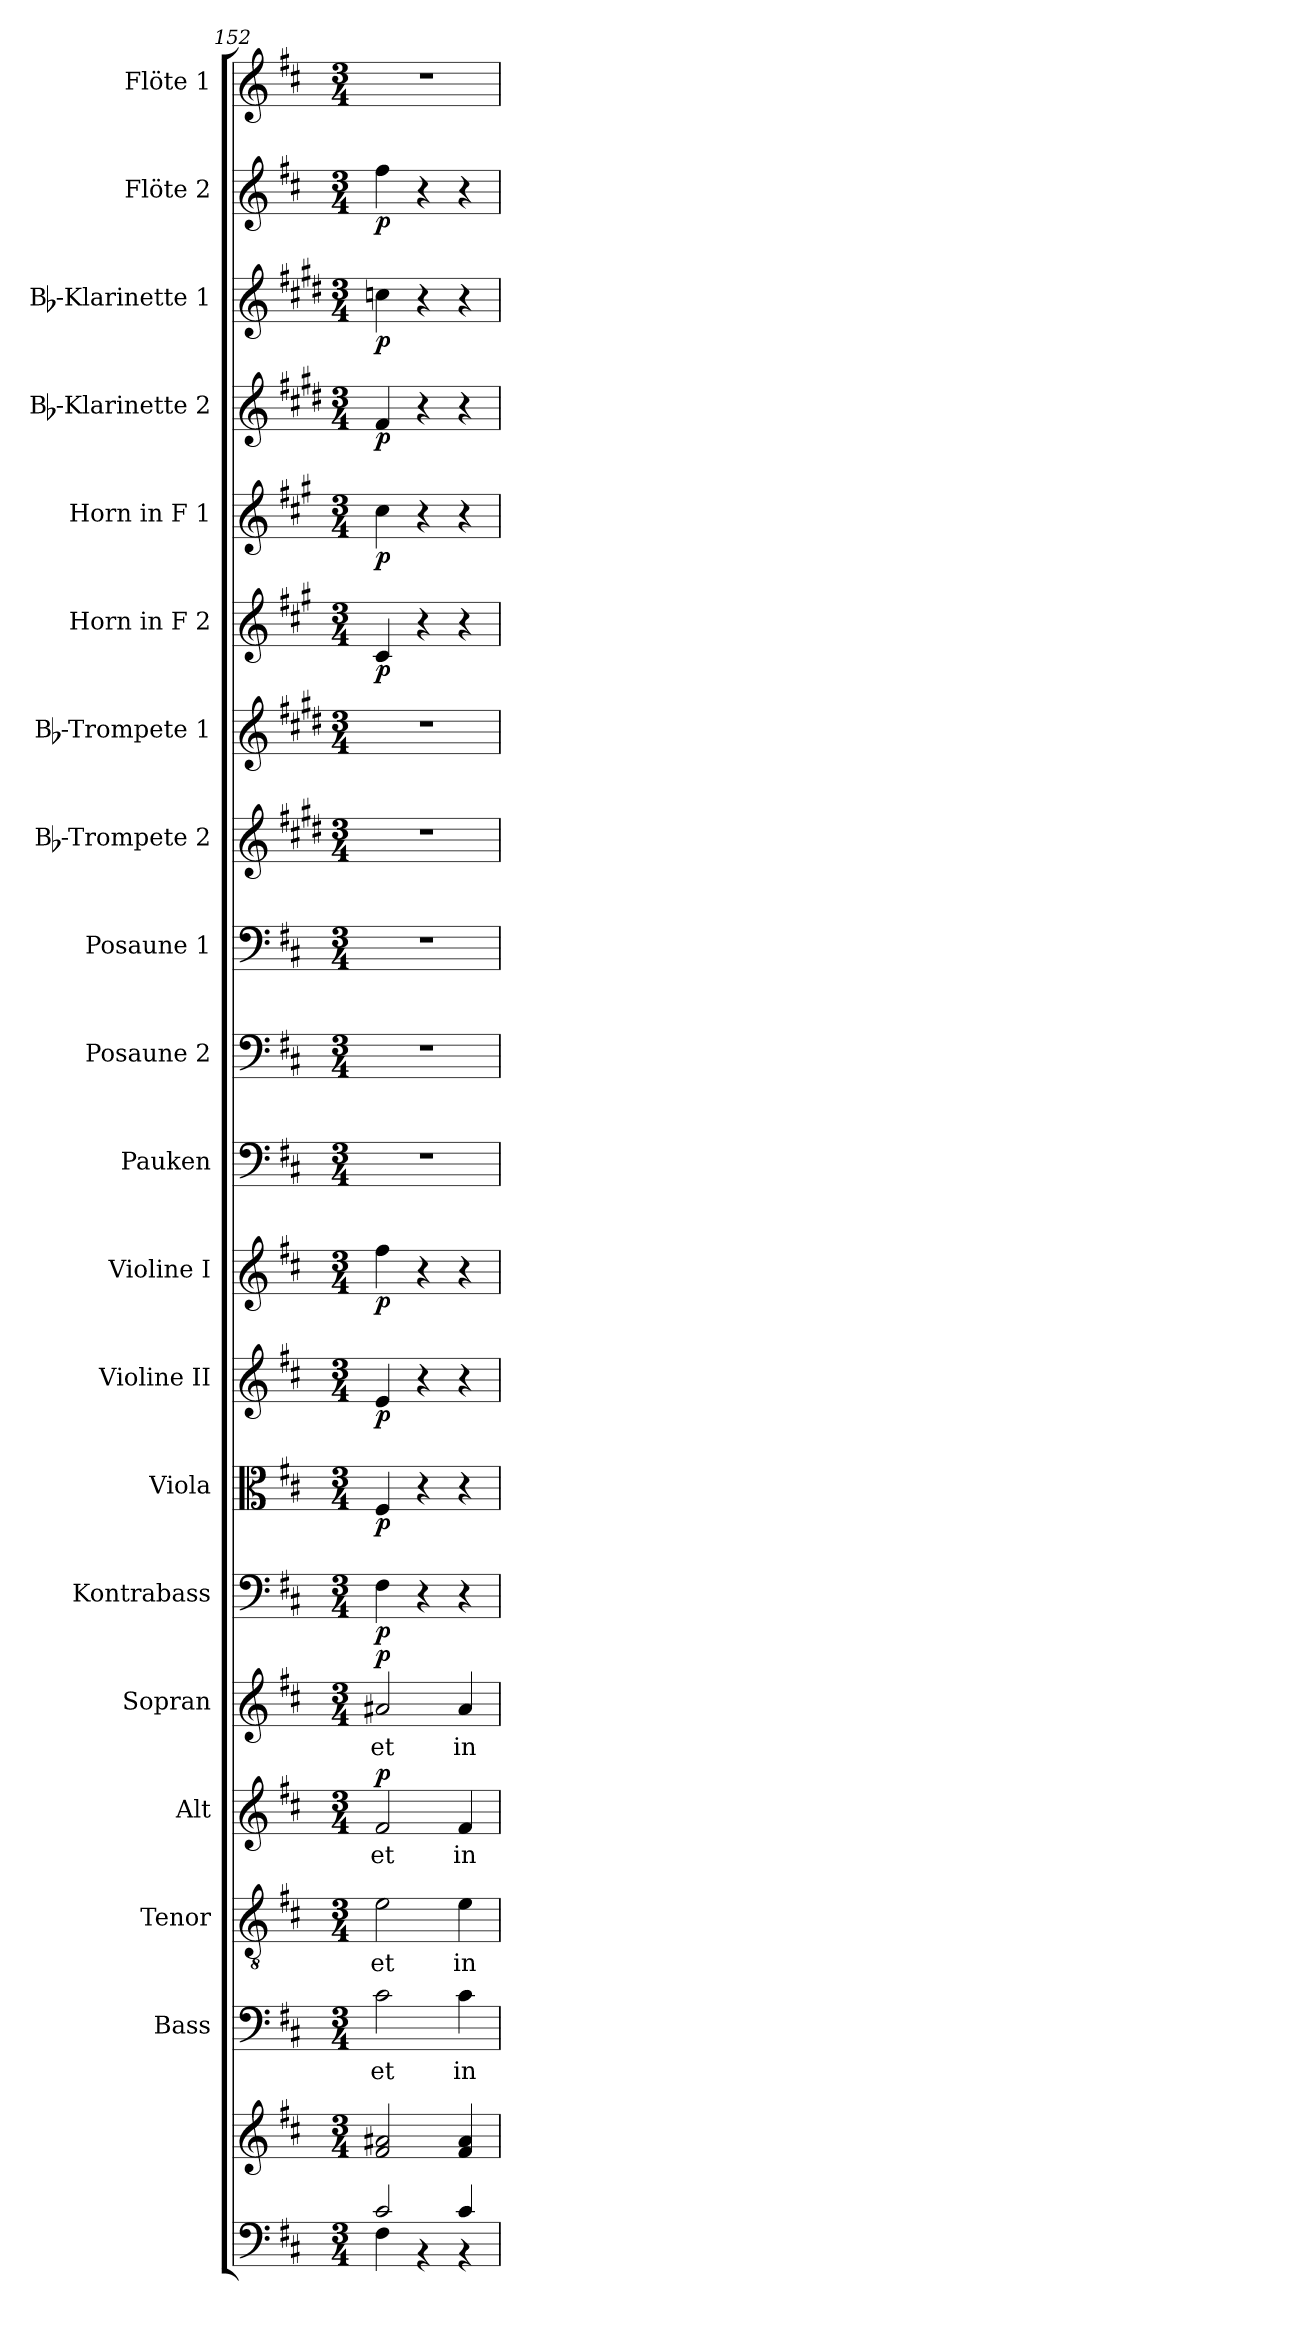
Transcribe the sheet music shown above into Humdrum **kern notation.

**kern	**kern	**kern	**text	**kern	**text	**kern	**text	**dynam	**kern	**text	**dynam	**kern	**dynam	**kern	**dynam	**kern	**dynam	**kern	**dynam	**kern	**kern	**kern	**kern	**kern	**kern	**dynam	**kern	**dynam	**kern	**dynam	**kern	**dynam	**kern	**dynam	**kern
*part20	*part20	*part19	*part19	*part18	*part18	*part17	*part17	*part17	*part16	*part16	*part16	*part15	*part15	*part14	*part14	*part13	*part13	*part12	*part12	*part11	*part10	*part9	*part8	*part7	*part6	*part6	*part5	*part5	*part4	*part4	*part3	*part3	*part2	*part2	*part1
*staff21	*staff20	*staff19	*staff19	*staff18	*staff18	*staff17	*staff17	*staff17	*staff16	*staff16	*staff16	*staff15	*staff15	*staff14	*staff14	*staff13	*staff13	*staff12	*staff12	*staff11	*staff10	*staff9	*staff8	*staff7	*staff6	*staff6	*staff5	*staff5	*staff4	*staff4	*staff3	*staff3	*staff2	*staff2	*staff1
*	*	*I"Bass	*	*I"Tenor	*	*I"Alt	*	*	*I"Sopran	*	*	*I"Kontrabass	*	*I"Viola	*	*I"Violine II	*	*I"Violine I	*	*I"Pauken	*I"Posaune 2	*I"Posaune 1	*I"Bb-Trompete 2	*I"Bb-Trompete 1	*I"Horn in F 2	*	*I"Horn in F 1	*	*I"Bb-Klarinette 2	*	*I"Bb-Klarinette 1	*	*I"Flöte 2	*	*I"Flöte 1
*	*	*I'B.	*	*I'T.	*	*I'A.	*	*	*I'S.	*	*	*I'Kb.	*	*I'Vla.	*	*I'Vl. II	*	*I'Vl. I	*	*I'Pk.	*I'Pos. 2	*I'Pos. 1	*I'Bb Trp. 2	*I'Bb Trp. 1	*	*	*	*	*I'Bb Kl. 2	*	*I'Bb Kl. 1	*	*I'Fl. 2	*	*I'Fl. 1
*clefF4	*clefG2	*clefF4	*	*clefGv2	*	*clefG2	*	*	*clefG2	*	*	*clefF4	*	*clefC3	*	*clefG2	*	*clefG2	*	*clefF4	*clefF4	*clefF4	*clefG2	*clefG2	*clefG2	*	*clefG2	*	*clefG2	*	*clefG2	*	*clefG2	*	*clefG2
*	*	*	*	*	*	*	*	*	*	*	*	*ITrd7c12	*	*	*	*	*	*	*	*	*	*	*ITrd1c2	*ITrd1c2	*ITrd4c7	*	*ITrd4c7	*	*ITrd1c2	*	*ITrd1c2	*	*	*	*
*k[f#c#]	*k[f#c#]	*k[f#c#]	*	*k[f#c#]	*	*k[f#c#]	*	*	*k[f#c#]	*	*	*k[f#c#]	*	*k[f#c#]	*	*k[f#c#]	*	*k[f#c#]	*	*k[f#c#]	*k[f#c#]	*k[f#c#]	*k[f#c#]	*k[f#c#]	*k[f#c#]	*	*k[f#c#]	*	*k[f#c#]	*	*k[f#c#]	*	*k[f#c#]	*	*k[f#c#]
*D:	*D:	*D:	*	*D:	*	*D:	*	*	*D:	*	*	*D:	*	*D:	*	*D:	*	*D:	*	*D:	*D:	*D:	*D:	*D:	*D:	*	*D:	*	*D:	*	*D:	*	*D:	*	*D:
*M3/4	*M3/4	*M3/4	*	*M3/4	*	*M3/4	*	*	*M3/4	*	*	*M3/4	*	*M3/4	*	*M3/4	*	*M3/4	*	*M3/4	*M3/4	*M3/4	*M3/4	*M3/4	*M3/4	*	*M3/4	*	*M3/4	*	*M3/4	*	*M3/4	*	*M3/4
=152	=152	=152	=152	=152	=152	=152	=152	=152	=152	=152	=152	=152	=152	=152	=152	=152	=152	=152	=152	=152	=152	=152	=152	=152	=152	=152	=152	=152	=152	=152	=152	=152	=152	=152	=152
*^	*	*	*	*	*	*	*	*	*	*	*	*	*	*	*	*	*	*	*	*	*	*	*	*	*	*	*	*	*	*	*	*	*	*	*
!	!	!	!	!LO:LY:b	!	!LO:LY:b	!	!LO:LY:b	!LO:DY:a	!	!LO:LY:b	!LO:DY:a	!	!LO:DY:b	!	!LO:DY:b	!	!LO:DY:b	!	!LO:DY:b	!	!	!	!	!	!	!LO:DY:b	!	!LO:DY:b	!	!LO:DY:b	!	!LO:DY:b	!	!LO:DY:b	!
2c#/	4F#\	2f#/ 2a#X/	2c#\	et	2e\	et	2f#/	et	p	2a#X/	et	p	4FF#\	p	4F#/	p	4e/	p	4ff#\	p	2.r	2.r	2.r	2.r	2.r	4F#/	p	4f#\	p	4e/	p	4b-X\	p	4ff#\	p	2.r
.	4r	.	.	.	.	.	.	.	.	.	.	.	4r	.	4r	.	4r	.	4r	.	.	.	.	.	.	4r	.	4r	.	4r	.	4r	.	4r	.	.
!	!	!	!	!LO:LY:b	!	!LO:LY:b	!	!LO:LY:b	!	!	!LO:LY:b	!	!	!	!	!	!	!	!	!	!	!	!	!	!	!	!	!	!	!	!	!	!	!	!	!
4c#/	4r	4f#/ 4a#/	4c#\	in	4e\	in	4f#/	in	.	4a#/	in	.	4r	.	4r	.	4r	.	4r	.	.	.	.	.	.	4r	.	4r	.	4r	.	4r	.	4r	.	.
*v	*v	*	*	*	*	*	*	*	*	*	*	*	*	*	*	*	*	*	*	*	*	*	*	*	*	*	*	*	*	*	*	*	*	*	*	*
=	=	=	=	=	=	=	=	=	=	=	=	=	=	=	=	=	=	=	=	=	=	=	=	=	=	=	=	=	=	=	=	=	=	=	=
*-	*-	*-	*-	*-	*-	*-	*-	*-	*-	*-	*-	*-	*-	*-	*-	*-	*-	*-	*-	*-	*-	*-	*-	*-	*-	*-	*-	*-	*-	*-	*-	*-	*-	*-	*-
